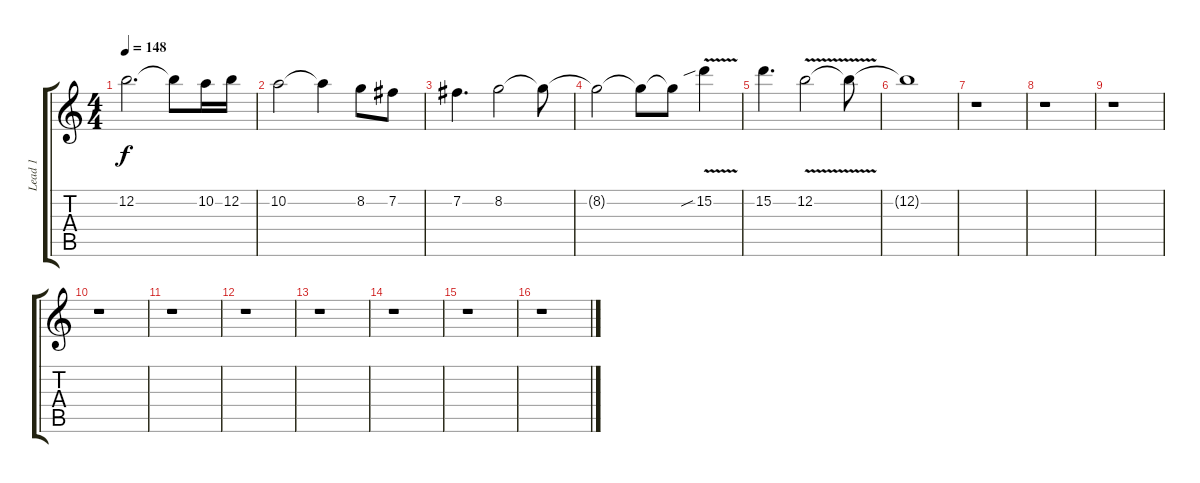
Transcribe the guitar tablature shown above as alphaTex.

\track ("Lead 1" "Lead 1") {instrument overdrivenguitar}
\staff {score tabs}
\tuning (E4 B3 G3 D3 A2 E2) {hide}
\ts (4 4)
\tempo 148
\clef g2
\ks c
12.2.2{d dy f volume 14} 12.2{t}.8 10.2.16 12.2.16 |
10.2.2 10.2{t}.4 8.2.8 7.2.8 |
7.2.4{d} 8.2.2 8.2{t}.8 |
8.2{t}.2 8.2{t}.8 8.2{t}.8 15.2{v sib}.4 |
15.2.4{d} 12.2{v}.2 12.2{t}.8 |
12.2{t}.1{volume 0} |
r.1 |
r.1 |
r.1 |
r.1 |
r.1 |
r.1 |
r.1 |
r.1 |
r.1 |
r.1
